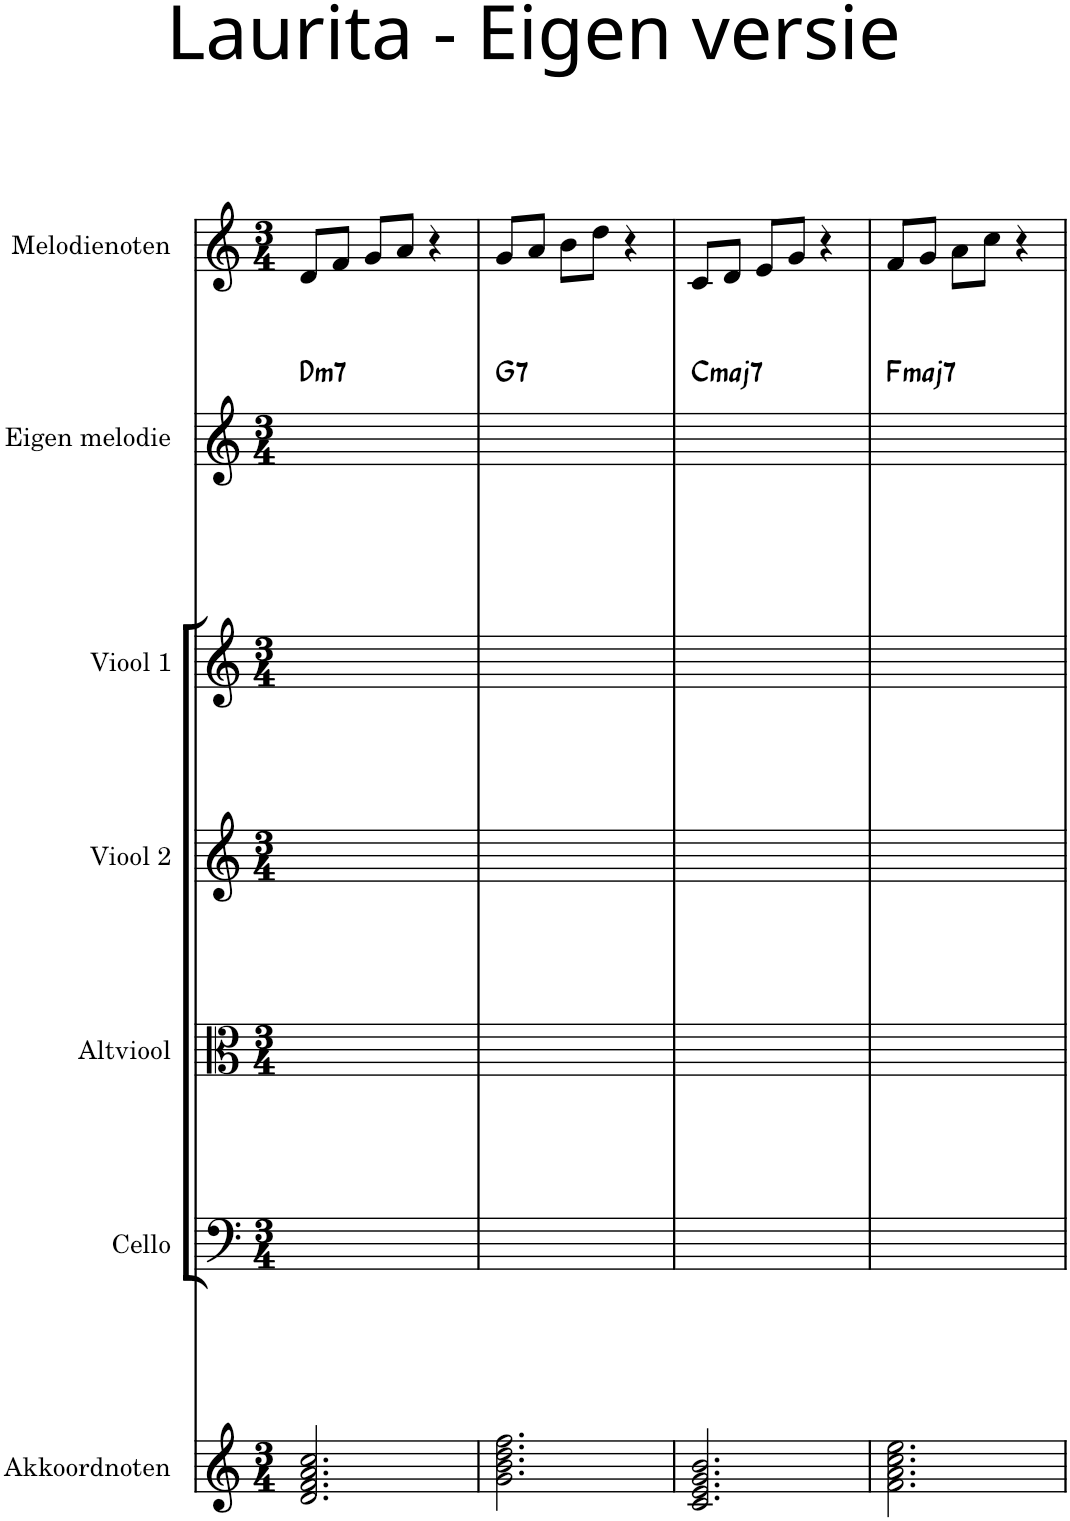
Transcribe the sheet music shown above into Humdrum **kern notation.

**kern	**kern	**kern	**kern	**kern	**kern	**harte	**kern
*part7	*part6	*part5	*part4	*part3	*part2	*part2	*part1
*staff7	*staff6	*staff5	*staff4	*staff3	*staff2	*	*staff1
*I"Akkoordnoten	*I"Cello	*I"Altviool	*I"Viool 2	*I"Viool 1	*I"Eigen melodie	*	*I"Melodienoten
*I'Aknot	*I'C	*I'A	*I'V2	*I'V1	*I'Eigmel	*	*I'Melnot
*clefG2	*clefF4	*clefC3	*clefG2	*clefG2	*clefG2	*	*clefG2
*k[]	*k[]	*k[]	*k[]	*k[]	*k[]	*	*k[]
*M3/4	*M3/4	*M3/4	*M3/4	*M3/4	*M3/4	*	*M3/4
=1	=1	=1	=1	=1	=1	=1	=1
!	!	!	!	!	!	!LO:H:kt=m7	!
2.d/ 2.f/ 2.a/ 2.cc/	2.ryy	2.ryy	2.ryy	2.ryy	2.ryy	D:min7	8d/L
.	.	.	.	.	.	.	8f/J
.	.	.	.	.	.	.	8g/L
.	.	.	.	.	.	.	8a/J
.	.	.	.	.	.	.	4r
=2	=2	=2	=2	=2	=2	=2	=2
!	!	!	!	!	!	!LO:H:kt=7	!
2.g\ 2.b\ 2.dd\ 2.ff\	2.ryy	2.ryy	2.ryy	2.ryy	2.ryy	G:7	8g/L
.	.	.	.	.	.	.	8a/J
.	.	.	.	.	.	.	8b\L
.	.	.	.	.	.	.	8dd\J
.	.	.	.	.	.	.	4r
=3	=3	=3	=3	=3	=3	=3	=3
!	!	!	!	!	!	!LO:H:kt=maj7	!
2.c/ 2.e/ 2.g/ 2.b/	2.ryy	2.ryy	2.ryy	2.ryy	2.ryy	C:maj7	8c/L
.	.	.	.	.	.	.	8d/J
.	.	.	.	.	.	.	8e/L
.	.	.	.	.	.	.	8g/J
.	.	.	.	.	.	.	4r
=4	=4	=4	=4	=4	=4	=4	=4
!	!	!	!	!	!	!LO:H:kt=maj7	!
2.f\ 2.a\ 2.cc\ 2.ee\	2.ryy	2.ryy	2.ryy	2.ryy	2.ryy	F:maj7	8f/L
.	.	.	.	.	.	.	8g/J
.	.	.	.	.	.	.	8a\L
.	.	.	.	.	.	.	8cc\J
.	.	.	.	.	.	.	4r
=	=	=	=	=	=	=	=
*-	*-	*-	*-	*-	*-	*-	*-
